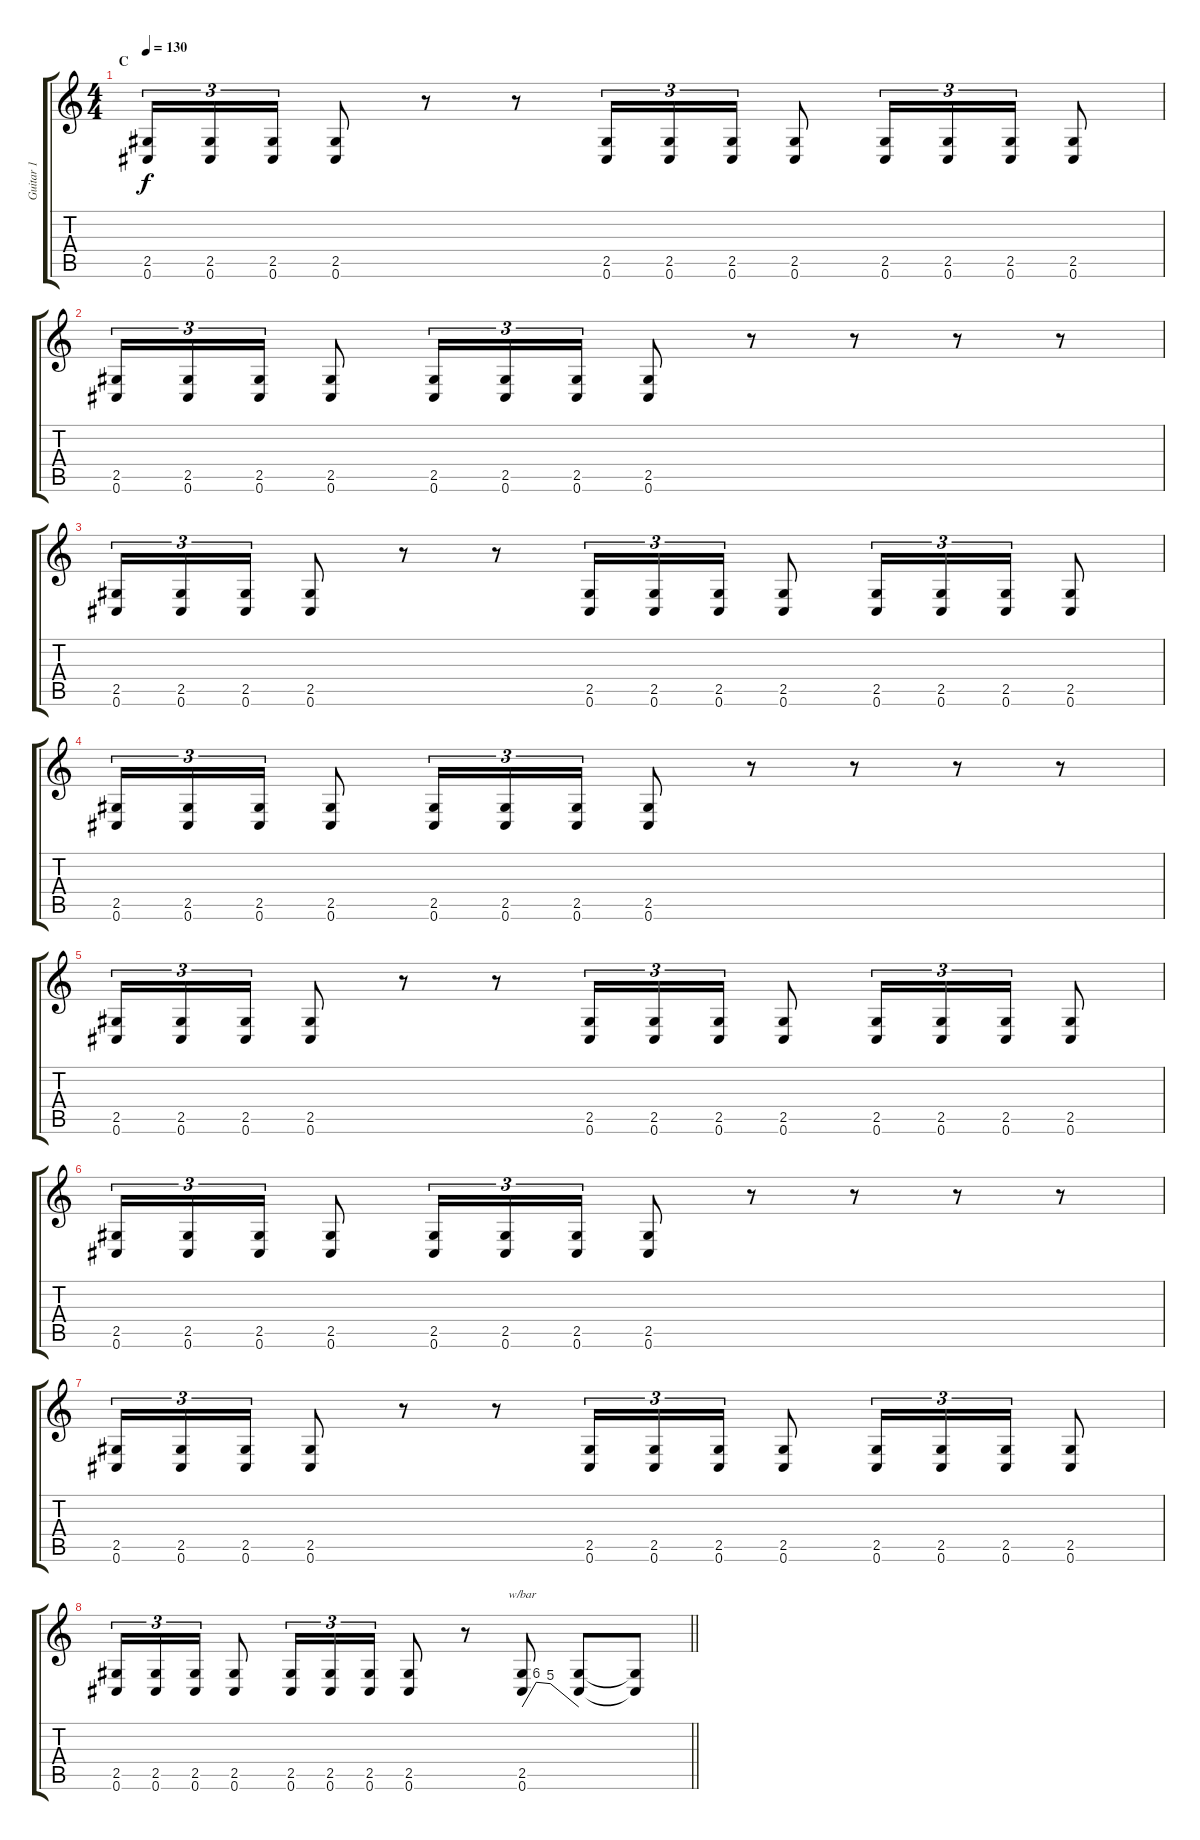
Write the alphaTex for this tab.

\track ("Guitar 1" "Guitar 1") {instrument distortionguitar}
\staff {score tabs}
\tuning (Db4 Ab3 E3 B2 Gb2 Db2) {hide}
\ts (4 4)
\section ("" "C")
\tempo 130
\clef g2
\ks c
(2.5 0.6).16{tu (3 2) dy f} (2.5 0.6).16{tu (3 2)} (2.5 0.6).16{tu (3 2)} (2.5 0.6).8 r.8 r.8 (2.5 0.6).16{tu (3 2)} (2.5 0.6).16{tu (3 2)} (2.5 0.6).16{tu (3 2)} (2.5 0.6).8 (2.5 0.6).16{tu (3 2)} (2.5 0.6).16{tu (3 2)} (2.5 0.6).16{tu (3 2)} (2.5 0.6).8 |
(2.5 0.6).16{tu (3 2)} (2.5 0.6).16{tu (3 2)} (2.5 0.6).16{tu (3 2)} (2.5 0.6).8 (2.5 0.6).16{tu (3 2)} (2.5 0.6).16{tu (3 2)} (2.5 0.6).16{tu (3 2)} (2.5 0.6).8 r.8 r.8 r.8 r.8 |
(2.5 0.6).16{tu (3 2)} (2.5 0.6).16{tu (3 2)} (2.5 0.6).16{tu (3 2)} (2.5 0.6).8 r.8 r.8 (2.5 0.6).16{tu (3 2)} (2.5 0.6).16{tu (3 2)} (2.5 0.6).16{tu (3 2)} (2.5 0.6).8 (2.5 0.6).16{tu (3 2)} (2.5 0.6).16{tu (3 2)} (2.5 0.6).16{tu (3 2)} (2.5 0.6).8 |
(2.5 0.6).16{tu (3 2)} (2.5 0.6).16{tu (3 2)} (2.5 0.6).16{tu (3 2)} (2.5 0.6).8 (2.5 0.6).16{tu (3 2)} (2.5 0.6).16{tu (3 2)} (2.5 0.6).16{tu (3 2)} (2.5 0.6).8 r.8 r.8 r.8 r.8 |
(2.5 0.6).16{tu (3 2)} (2.5 0.6).16{tu (3 2)} (2.5 0.6).16{tu (3 2)} (2.5 0.6).8 r.8 r.8 (2.5 0.6).16{tu (3 2)} (2.5 0.6).16{tu (3 2)} (2.5 0.6).16{tu (3 2)} (2.5 0.6).8 (2.5 0.6).16{tu (3 2)} (2.5 0.6).16{tu (3 2)} (2.5 0.6).16{tu (3 2)} (2.5 0.6).8 |
(2.5 0.6).16{tu (3 2)} (2.5 0.6).16{tu (3 2)} (2.5 0.6).16{tu (3 2)} (2.5 0.6).8 (2.5 0.6).16{tu (3 2)} (2.5 0.6).16{tu (3 2)} (2.5 0.6).16{tu (3 2)} (2.5 0.6).8 r.8 r.8 r.8 r.8 |
(2.5 0.6).16{tu (3 2)} (2.5 0.6).16{tu (3 2)} (2.5 0.6).16{tu (3 2)} (2.5 0.6).8 r.8 r.8 (2.5 0.6).16{tu (3 2)} (2.5 0.6).16{tu (3 2)} (2.5 0.6).16{tu (3 2)} (2.5 0.6).8 (2.5 0.6).16{tu (3 2)} (2.5 0.6).16{tu (3 2)} (2.5 0.6).16{tu (3 2)} (2.5 0.6).8 |
\barLineRight lightlight
(2.5 0.6).16{tu (3 2)} (2.5 0.6).16{tu (3 2)} (2.5 0.6).16{tu (3 2)} (2.5 0.6).8 (2.5 0.6).16{tu (3 2)} (2.5 0.6).16{tu (3 2)} (2.5 0.6).16{tu (3 2)} (2.5 0.6).8 r.8 (2.5 0.6).8{tbe (custom default 0 0 15 24 30 20 60 0)} (2.5{t} 0.6{t}).8 (2.5{t} 0.6{t}).8
